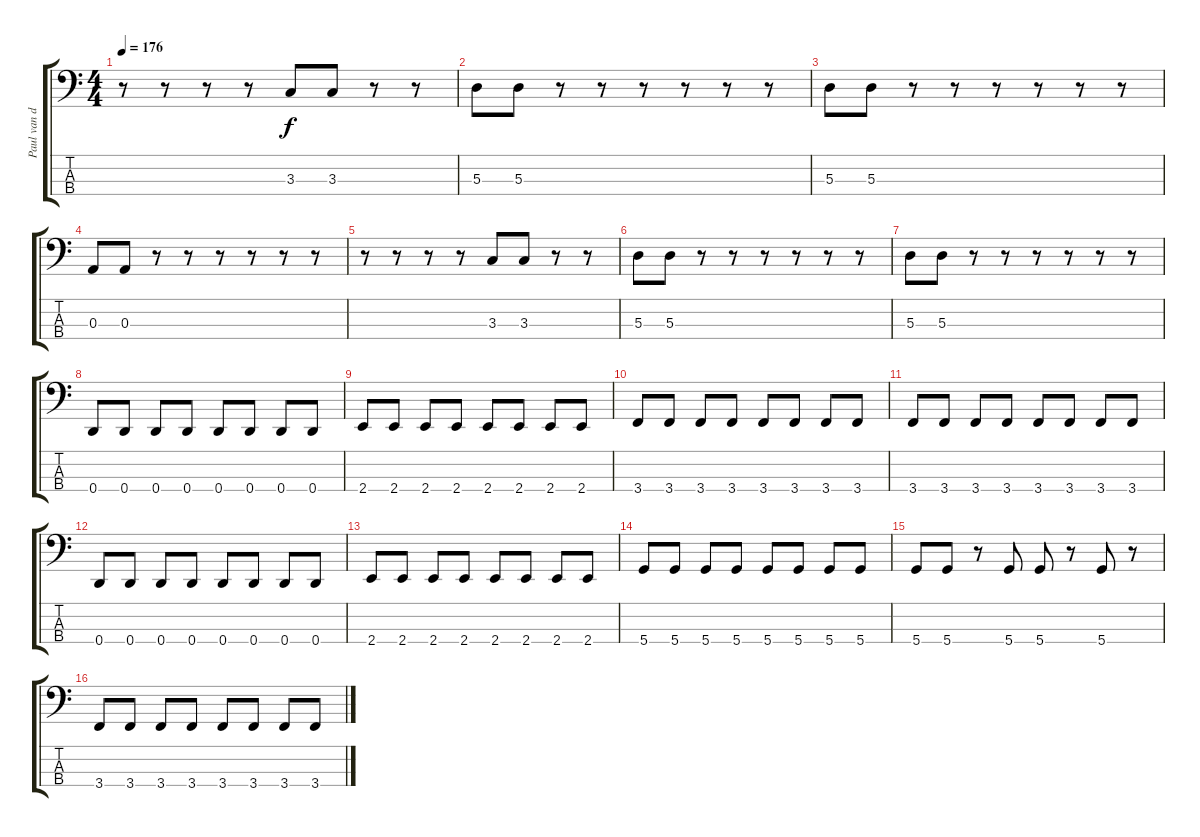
\track ("Paul van der Walt" "Paul van d") {instrument slapbass1}
\staff {score tabs}
\tuning (G2 D2 A1 D1) {hide}
\ts (4 4)
\tempo 176
\clef f4
\ks c
r.8{dy f} r.8 r.8 r.8 3.3.8 3.3.8 r.8 r.8 |
5.3.8 5.3.8 r.8 r.8 r.8 r.8 r.8 r.8 |
5.3.8 5.3.8 r.8 r.8 r.8 r.8 r.8 r.8 |
0.3.8 0.3.8 r.8 r.8 r.8 r.8 r.8 r.8 |
r.8 r.8 r.8 r.8 3.3.8 3.3.8 r.8 r.8 |
5.3.8 5.3.8 r.8 r.8 r.8 r.8 r.8 r.8 |
5.3.8 5.3.8 r.8 r.8 r.8 r.8 r.8 r.8 |
0.4.8 0.4.8 0.4.8 0.4.8 0.4.8 0.4.8 0.4.8 0.4.8 |
2.4.8 2.4.8 2.4.8 2.4.8 2.4.8 2.4.8 2.4.8 2.4.8 |
3.4.8 3.4.8 3.4.8 3.4.8 3.4.8 3.4.8 3.4.8 3.4.8 |
3.4.8 3.4.8 3.4.8 3.4.8 3.4.8 3.4.8 3.4.8 3.4.8 |
0.4.8 0.4.8 0.4.8 0.4.8 0.4.8 0.4.8 0.4.8 0.4.8 |
2.4.8 2.4.8 2.4.8 2.4.8 2.4.8 2.4.8 2.4.8 2.4.8 |
5.4.8 5.4.8 5.4.8 5.4.8 5.4.8 5.4.8 5.4.8 5.4.8 |
5.4.8 5.4.8 r.8 5.4.8 5.4.8 r.8 5.4.8 r.8 |
3.4.8 3.4.8 3.4.8 3.4.8 3.4.8 3.4.8 3.4.8 3.4.8
